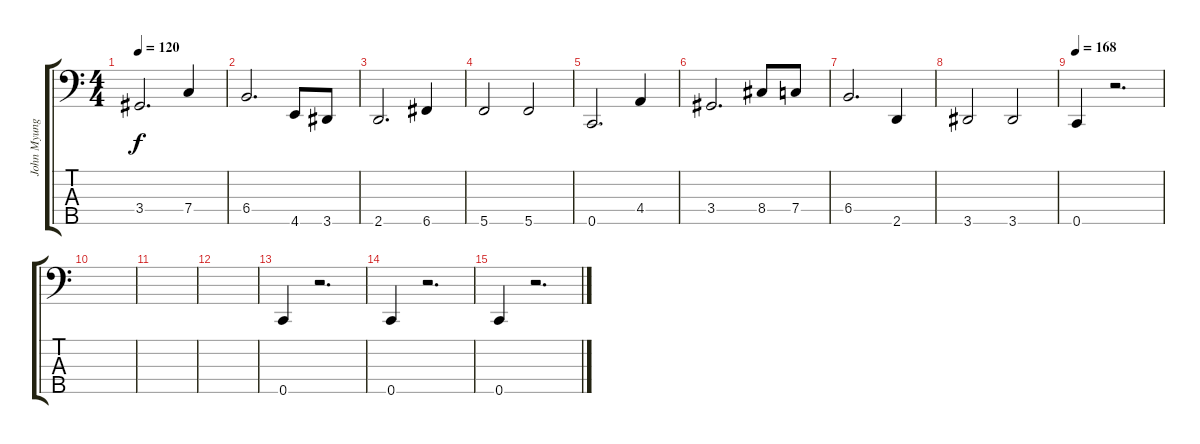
\track ("John Myung" "John Myung") {instrument electricbassfinger}
\staff {score tabs}
\tuning (Ab2 Eb2 Bb1 F1 C1) {hide}
\ts (4 4)
\tempo 120
\clef f4
\ks c
3.4.2{d dy f} 7.4.4 |
6.4.2{d} 4.5.8 3.5.8 |
2.5.2{d} 6.5.4 |
5.5.2 5.5.2 |
0.5.2{d} 4.4.4 |
3.4.2{d} 8.4.8 7.4.8 |
6.4.2{d} 2.5.4 |
3.5.2 3.5.2 |
\tempo 168
0.5.4 r.2{d} |
|
|
|
0.5.4 r.2{d} |
0.5.4 r.2{d} |
0.5.4 r.2{d}
